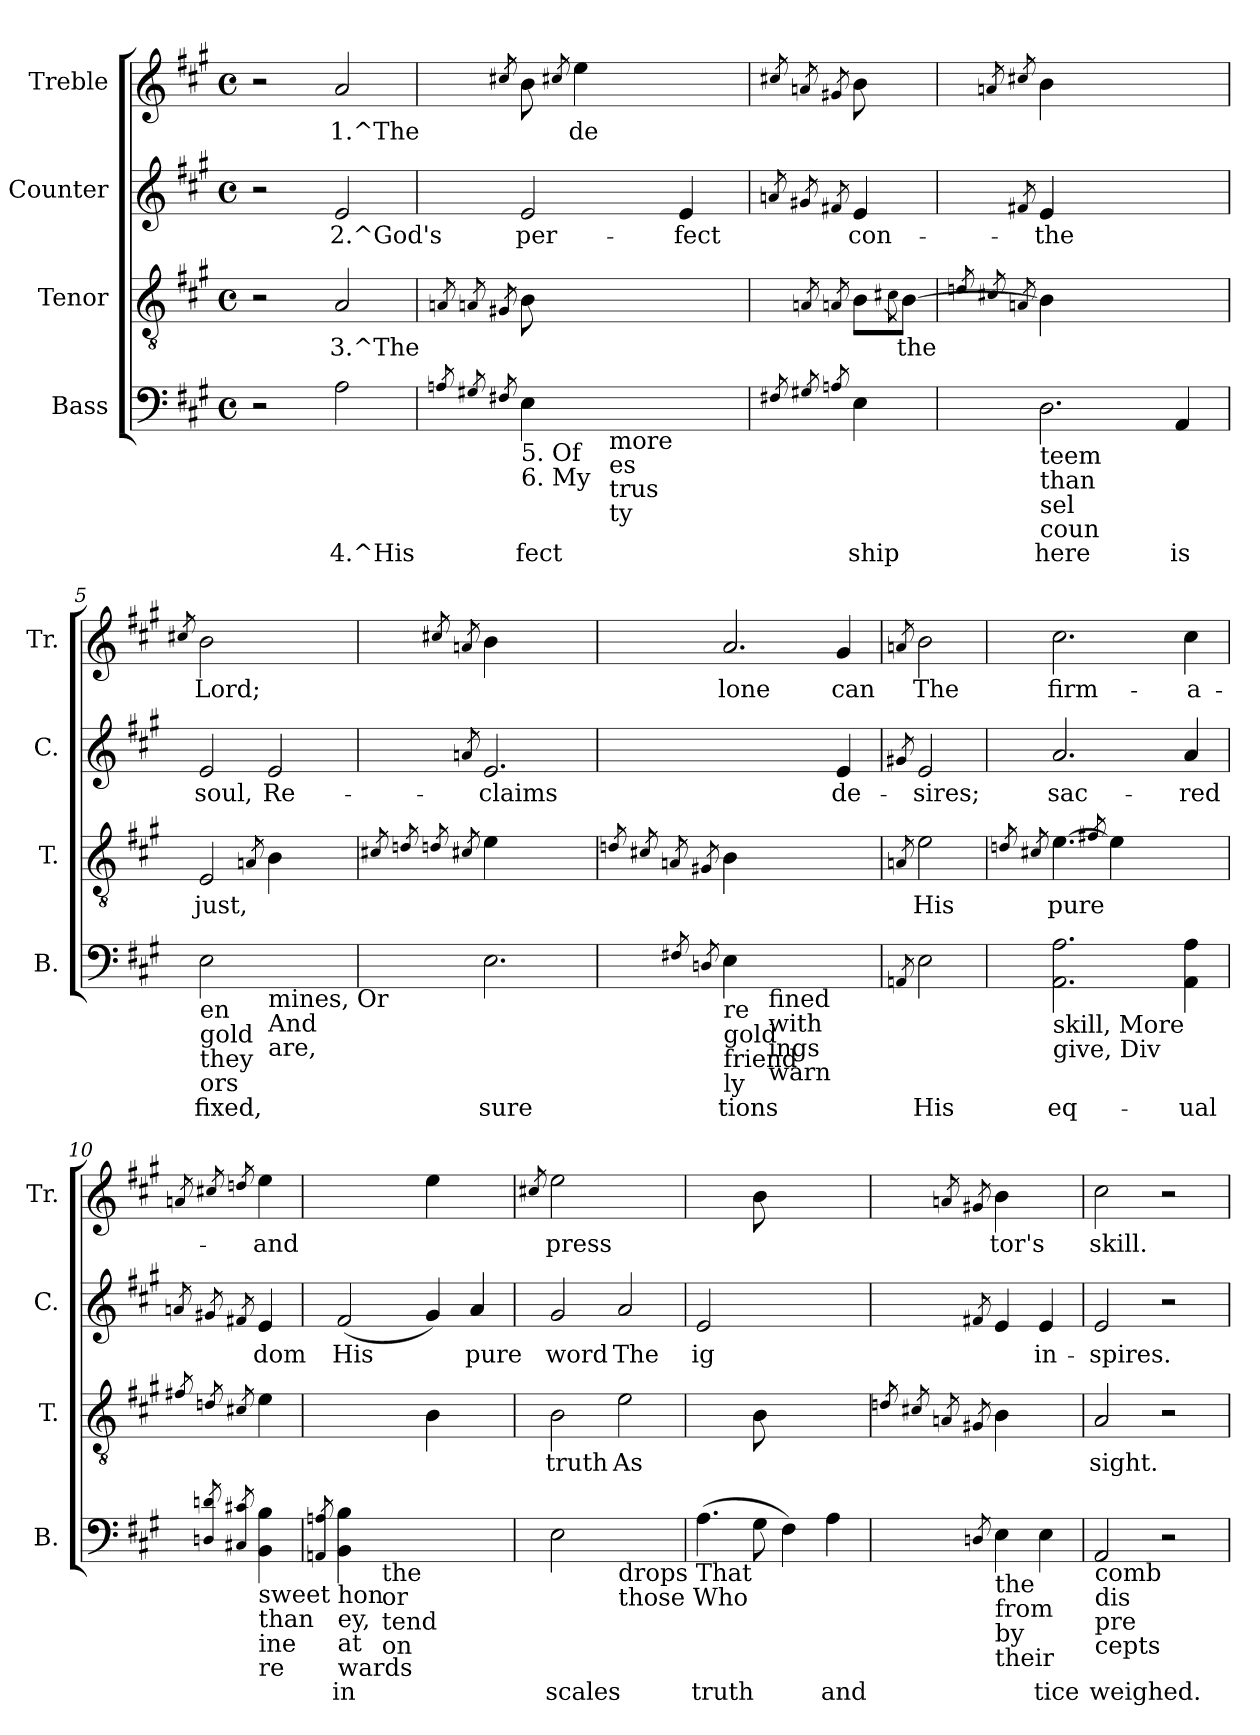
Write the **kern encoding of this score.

**kern	**text	**kern	**text	**kern	**text	**kern	**text
*part4	*part4	*part3	*part3	*part2	*part2	*part1	*part1
*staff4	*staff4	*staff3	*staff3	*staff2	*staff2	*staff1	*staff1
*I"Bass	*	*I"Tenor	*	*I"Counter	*	*I"Treble	*
*I'B.	*	*I'T.	*	*I'C.	*	*I'Tr.	*
!!LO:PB:g=z
*stria5	*	*stria5	*	*stria5	*	*stria5	*
*clefF4	*	*clefGv2	*	*clefG2	*	*clefG2	*
*k[f#c#g#]	*	*k[f#c#g#]	*	*k[f#c#g#]	*	*k[f#c#g#]	*
*A:	*	*A:	*	*A:	*	*A:	*
*M4/4	*	*M4/4	*	*M4/4	*	*M4/4	*
*met(c)	*	*met(c)	*	*met(c)	*	*met(c)	*
=1	=1	=1	=1	=1	=1	=1	=1
2r	.	2r	.	2r	.	2r	.
!	!LO:LY:b:rj	!	!LO:LY:b:rj	!	!LO:LY:b:rj	!	!LO:LY:b:rj
2A\	4.^His	2A/	3.^The	2e/	2.^God's	2a/	1.^The
=2	=2	=2	=2	=2	=2	=2	=2
8qAn/	.	8qAn/	.	.	.	.	.
8qG#X/	.	8qAn/	.	.	.	.	.
8qF#X/	.	8qG#X/	.	.	.	8qcc#X/	.
!LO:TX:b:t=5. Of	!	!	!	!	!	!	!
!LO:TX:b:t=6. My	!	!	!	!	!	!	!
!	!LO:LY:b:rj	!	!LO:LY:b:rj	!	!LO:LY:b:rj	!	!LO:LY:b:rj
4E\	fect	8B\	.	2e/	per-	8b\	.
.	.	.	.	.	.	8qcc#X/	.
!	!	!	!	!	!	!	!LO:LY:b:rj
.	.	2ryy	.	.	.	4ee\	de-
!LO:TX:b:t=more	!	!	!	!	!	!	!
!LO:TX:b:t=es	!	!	!	!	!	!	!
!LO:TX:b:t=trus	!	!	!	!	!	!	!
!LO:TX:b:t=ty	!	!	!	!	!	!	!
2ryy	.	.	.	.	.	.	.
.	.	.	.	.	.	4.ryy	.
!	!	!	!	!	!LO:LY:b:rj	!	!
.	.	.	.	4e/	-fect	.	.
.	.	8ryy	.	.	.	.	.
=3	=3	=3	=3	=3	=3	=3	=3
8qF#X/	.	.	.	8qan/	.	8qcc#X/	.
8qG#X/	.	8qAn/	.	8qg#X/	.	8qan/	.
8qAn/	.	8qAn/	.	8qf#X/	.	8qg#X/	.
!	!LO:LY:b:rj	!	!LO:LY:b:rj	!	!LO:LY:b:rj	!	!LO:LY:b:rj
4E\	ship	8B\L	.	4e/	con-	8b\	--
.	.	8qc#X\	.	.	.	.	.
!	!	!	!LO:LY:b:rj	!	!	!	!
.	.	[<8B\J	the	.	.	8ryy	.
=4	=4	=4	=4	=4	=4	=4	=4
.	.	8qdn/	.	.	.	.	.
.	.	8qc#X/	.	.	.	8qan/	.
.	.	8qAn/	.	8qf#X/	.	8qcc#X/	.
!LO:TX:b:t=teem	!	!	!	!	!	!	!
!LO:TX:b:t=than	!	!	!	!	!	!	!
!LO:TX:b:t=sel	!	!	!	!	!	!	!
!LO:TX:b:t=coun	!	!	!	!	!	!	!
!	!LO:LY:b:rj	!	!LO:LY:b:rj	!	!LO:LY:b:rj	!	!LO:LY:b:rj
2.D\	here	4B\]	.	4e/	-the	4b\	--
.	.	2.ryy	.	2.ryy	.	2.ryy	.
!	!LO:LY:b:rj	!	!	!	!	!	!
4AA/	is	.	.	.	.	.	.
=5	=5	=5	=5	=5	=5	=5	=5
.	.	.	.	.	.	8qcc#X/	.
!LO:TX:b:t=en	!	!	!	!	!	!	!
!LO:TX:b:t=gold	!	!	!	!	!	!	!
!LO:TX:b:t=they	!	!	!	!	!	!	!
!LO:TX:b:t=ors	!	!	!	!	!	!	!
!	!LO:LY:b:rj	!	!LO:LY:b:rj	!	!LO:LY:b:rj	!	!LO:LY:b:rj
2E\	fixed,	2E/	just,	2e/	soul,	2b\	-Lord;
.	.	8qAn/	.	.	.	.	.
!LO:TX:b:t=mines, Or	!	!	!	!	!	!	!
!LO:TX:b:t=And	!	!	!	!	!	!	!
!LO:TX:b:t=are,	!	!	!	!	!	!	!
!	!	!	!LO:LY:b:rj	!	!LO:LY:b:rj	!	!
2ryy	.	4B\	.	2e/	Re-	2ryy	.
.	.	4ryy	.	.	.	.	.
=6	=6	=6	=6	=6	=6	=6	=6
.	.	8qc#X/	.	.	.	.	.
.	.	8qdn/	.	.	.	.	.
.	.	8qdn/	.	.	.	8qcc#X/	.
.	.	8qc#X/	.	8qan/	.	8qan/	.
!	!LO:LY:b:rj	!	!LO:LY:b:rj	!	!LO:LY:b:rj	!	!LO:LY:b:rj
2.E\	sure	4e\	.	2.e/	-claims	4b\	.
.	.	2ryy	.	.	.	2ryy	.
=7	=7	=7	=7	=7	=7	=7	=7
.	.	8qdn/	.	.	.	.	.
.	.	8qc#X/	.	.	.	.	.
8qF#X/	.	8qAn/	.	.	.	.	.
8qDn/	.	8qG#X/	.	.	.	.	.
!LO:TX:b:t=re	!	!	!	!	!	!	!
!LO:TX:b:t=gold	!	!	!	!	!	!	!
!LO:TX:b:t=friend	!	!	!	!	!	!	!
!LO:TX:b:t=ly	!	!	!	!	!	!	!
!	!LO:LY:b:rj	!	!LO:LY:b:rj	!	!	!	!LO:LY:b:rj
4E\	tions	4B\	.	2.ryy	.	2.a/	lone
!LO:TX:b:t=fined	!	!	!	!	!	!	!
!LO:TX:b:t=with	!	!	!	!	!	!	!
!LO:TX:b:t=ings	!	!	!	!	!	!	!
!LO:TX:b:t=warn	!	!	!	!	!	!	!
2.ryy	.	2.ryy	.	.	.	.	.
!	!	!	!	!	!LO:LY:b:rj	!	!LO:LY:b:rj
.	.	.	.	4e/	de-	4g#/	can
=8	=8	=8	=8	=8	=8	=8	=8
8qAAn/	.	8qAn/	.	8qg#X/	.	8qan/	.
!	!LO:LY:b:rj	!	!LO:LY:b:rj	!	!LO:LY:b:rj	!	!LO:LY:b:rj
2E\	His	2e\	His	2e/	-sires;	2b\	The
!!LO:PB:g=z
=9	=9	=9	=9	=9	=9	=9	=9
.	.	8qdn/	.	.	.	.	.
.	.	8qc#X/	.	.	.	.	.
!LO:TX:b:t=skill, More	!	!	!	!	!	!	!
!LO:TX:b:t=give, Div	!	!	!	!	!	!	!
!	!LO:LY:b:rj	!	!LO:LY:b:rj	!	!LO:LY:b:rj	!	!LO:LY:b:rj
2.A\ 2.AA\	eq-	[>4.e\	pure	2.a/	sac-	2.cc#\	firm-
.	.	8qf#X/	.	.	.	.	.
!	!	!	!LO:LY:b:rj	!	!	!	!
.	.	4e\]	.	.	.	.	.
.	.	4.ryy	.	.	.	.	.
!	!LO:LY:b:rj	!	!	!	!LO:LY:b:rj	!	!LO:LY:b:rj
4A\ 4AA\	-ual	.	.	4a/	-red	4cc#\	-a-
=10	=10	=10	=10	=10	=10	=10	=10
.	.	8qf#X/	.	8qan/	.	8qan/	.
8qdn/ 8qDn/	.	8qdn/	.	8qg#X/	.	8qcc#X/	.
8qc#X/ 8qC#X/	.	8qc#X/	.	8qf#X/	.	8qddn/	.
!LO:TX:b:t=sweet	!	!	!	!	!	!	!
!LO:TX:b:t=than	!	!	!	!	!	!	!
!LO:TX:b:t=ine	!	!	!	!	!	!	!
!LO:TX:b:t=re	!	!	!	!	!	!	!
!	!LO:LY:b:rj	!	!LO:LY:b:rj	!	!LO:LY:b:rj	!	!LO:LY:b:rj
4B\ 4BB\	.	4e\	.	4e/	dom	4ee\	-and
=11	=11	=11	=11	=11	=11	=11	=11
8qAn/ 8qAAn/	.	.	.	.	.	.	.
!LO:TX:b:t=hon	!	!	!	!	!	!	!
!LO:TX:b:t=ey,	!	!	!	!	!	!	!
!LO:TX:b:t=at	!	!	!	!	!	!	!
!LO:TX:b:t=wards	!	!	!	!	!	!	!
!	!LO:LY:b:rj	!	!	!	!LO:LY:b:rj	!	!
4B\ 4BB\	in	2ryy	.	(<2f#/	His	2ryy	.
!LO:TX:b:t=the	!	!	!	!	!	!	!
!LO:TX:b:t=or	!	!	!	!	!	!	!
!LO:TX:b:t=tend	!	!	!	!	!	!	!
!LO:TX:b:t=on	!	!	!	!	!	!	!
2.ryy	.	.	.	.	.	.	.
!	!	!	!LO:LY:b:rj	!	!LO:LY:b:rj	!	!LO:LY:b:rj
.	.	4B\	.	4g#/)	.	4ee\	.
!	!	!	!	!	!LO:LY:b:rj	!	!
.	.	4ryy	.	4a/	pure	4ryy	.
=12	=12	=12	=12	=12	=12	=12	=12
.	.	.	.	.	.	8qcc#X/	.
!	!LO:LY:b:rj	!	!LO:LY:b:rj	!	!LO:LY:b:rj	!	!LO:LY:b:rj
2E\	scales	2B\	truth	2g#/	word	2ee\	press
!LO:TX:b:t=drops That	!	!	!	!	!	!	!
!LO:TX:b:t=those Who	!	!	!	!	!	!	!
!	!	!	!LO:LY:b:rj	!	!LO:LY:b:rj	!	!
2ryy	.	2e\	As-	2a/	The	2ryy	.
=13	=13	=13	=13	=13	=13	=13	=13
!	!LO:LY:b:rj	!	!	!	!LO:LY:b:rj	!	!
(>4.A\	truth	4.ryy	.	2e/	ig-	4.ryy	.
!	!LO:LY:b:rj	!	!LO:LY:b:rj	!	!	!	!LO:LY:b:rj
8G#\	.	8B\	--	.	.	8b\	.
!	!LO:LY:b:rj	!	!	!	!	!	!
4F#\)	.	2ryy	.	2ryy	.	2ryy	.
!	!LO:LY:b:rj	!	!	!	!	!	!
4A\	and	.	.	.	.	.	.
=14	=14	=14	=14	=14	=14	=14	=14
.	.	8qdn/	.	.	.	.	.
.	.	8qc#X/	.	.	.	.	.
.	.	8qAn/	.	.	.	8qan/	.
8qDn/	.	8qG#X/	.	8qf#X/	.	8qg#X/	.
!LO:TX:b:t=the	!	!	!	!	!	!	!
!LO:TX:b:t=from	!	!	!	!	!	!	!
!LO:TX:b:t=by	!	!	!	!	!	!	!
!LO:TX:b:t=their	!	!	!	!	!	!	!
!	!LO:LY:b:rj	!	!LO:LY:b:rj	!	!LO:LY:b:rj	!	!LO:LY:b:rj
4E\	-	4B\	--	4e/	-	4b\	tor's
!	!LO:LY:b:rj	!	!	!	!LO:LY:b:rj	!	!
4E\	-tice	4ryy	.	4e/	in-	4ryy	.
=15	=15	=15	=15	=15	=15	=15	=15
!LO:TX:b:t=comb	!	!	!	!	!	!	!
!LO:TX:b:t=dis	!	!	!	!	!	!	!
!LO:TX:b:t=pre	!	!	!	!	!	!	!
!LO:TX:b:t=cepts	!	!	!	!	!	!	!
!	!LO:LY:b:rj	!	!LO:LY:b:rj	!	!LO:LY:b:rj	!	!LO:LY:b:rj
2AA/	weighed.	2A/	-sight.	2e/	-spires.	2cc#\	skill.
2r	.	2r	.	2r	.	2r	.
=	=	=	=	=	=	=	=
*-	*-	*-	*-	*-	*-	*-	*-
